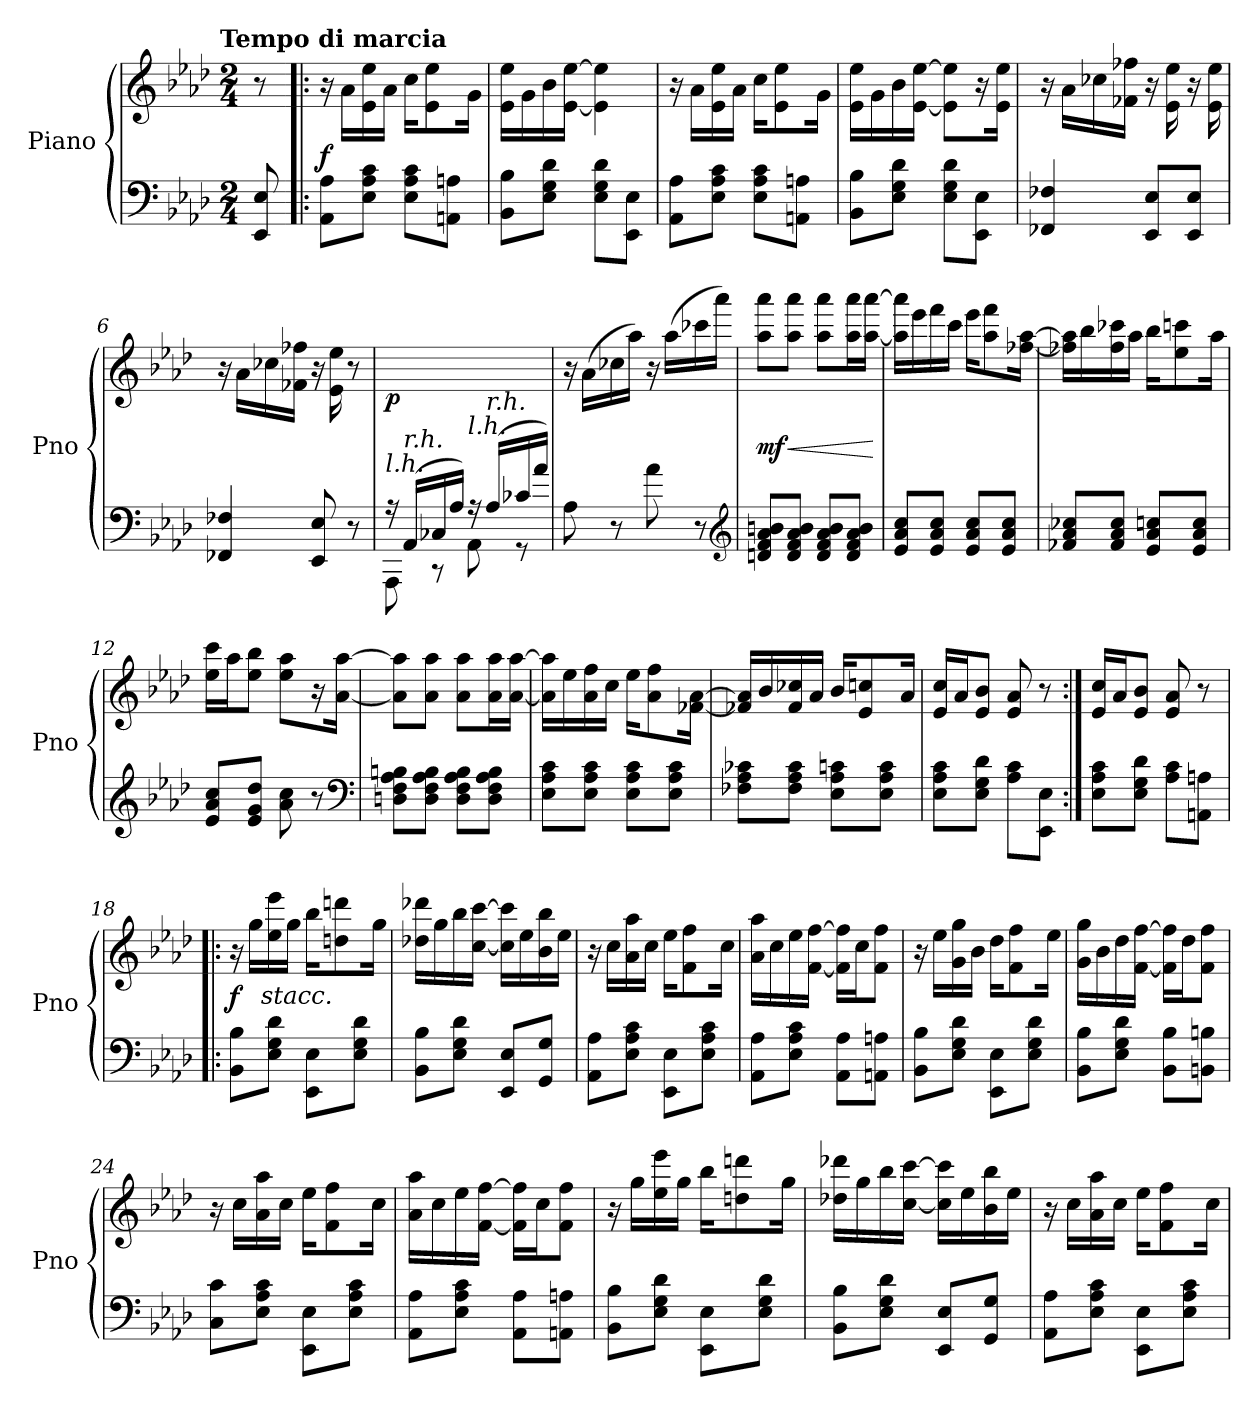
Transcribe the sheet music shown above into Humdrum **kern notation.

**kern	**kern	**dynam
*part1	*part1	*part1
*staff2	*staff1	*staff1/2
*I"Piano	*	*
*I'Pno	*	*
*clefF4	*clefG2	*
*k[b-e-a-d-]	*k[b-e-a-d-]	*
!!LO:TX:omd:t=Tempo di marcia
*M2/4	*M2/4	*
*MM100	*MM100	*
=	=	=
8EE- 8E-	8r	.
=1!|:	=1!|:	=1!|:
8AA- 8A-L	16r	f
.	16a-\LL	.
8E- 8A- 8cJ	16e-\ 16ee-\	.
.	16a-\JJ	.
8E- 8A- 8cL	16cc\KL	.
.	8e-\ 8ee-\	.
8AAn 8AnJ	.	.
.	16g\Jk	.
=2	=2	=2
8BB- 8B-L	16e-\ 16ee-\LL	.
.	16g\	.
8E- 8G 8d-J	16b-\	.
.	[16e-\ [16ee-\JJ	.
8E- 8G 8d-L	4e-]\ 4ee-]\	.
8EE- 8E-J	.	.
=3	=3	=3
8AA- 8A-L	16r	.
.	16a-\LL	.
8E- 8A- 8cJ	16e-\ 16ee-\	.
.	16a-\JJ	.
8E- 8A- 8cL	16cc\KL	.
.	8e-\ 8ee-\	.
8AAn 8AnJ	.	.
.	16g\Jk	.
=4	=4	=4
8BB- 8B-L	16e-\ 16ee-\LL	.
.	16g\	.
8E- 8G 8d-J	16b-\	.
.	[16e-\ [16ee-\JJ	.
8E- 8G 8d-L	8e-]\ 8ee-]\L	.
8EE- 8E-J	16r	.
.	16e-\ 16ee-\Jk	.
=5	=5	=5
4FF-X 4F-X	16r	.
.	16a-LL	.
.	16cc-X	.
.	16f-X 16ff-XJJ	.
8EE- 8E-L	16r	.
.	16e-\ 16ee-\	.
8EE- 8E-J	16r	.
.	16e-\ 16ee-\	.
=6	=6	=6
4FF-X 4F-X	16r	.
.	16a-LL	.
.	16cc-X	.
.	16f-X 16ff-XJJ	.
8EE- 8E-	16r	.
.	16e-\ 16ee-\	.
8r	8r	.
=7	=7	=7
*^	*	*
!LO:TX:a:i:t=l.h.	!	!	!
16r	8AAA-	2ryy	p
!LO:TX:a:i:t=r.h.	!	!	!
(<16AA-LL	.	.	.
16C-X	8rCC	.	.
16A-JJ)	.	.	.
!LO:TX:a:i:t=l.h.	!	!	!
16rA	8AA-	.	.
!LO:TX:a:i:t=r.h.	!	!	!
(<16A-LL	.	.	.
16c-X	8rGG	.	.
16a-JJ)	.	.	.
*v	*v	*	*
=8	=8	=8
8A-	16r	.
.	(16a-LL	.
8r	16cc-X	.
.	16aa-JJ)	.
8a-	16r	.
.	(16aa-LL	.
8r	16ccc-X	.
.	16aaa-JJ)	.
*clefG2	*	*
=9	=9	=9
8dn 8f 8a- 8bnL	8aa- 8aaa-L	mf
8d 8f 8a- 8bJ	8aa- 8aaa-J	<
8d 8f 8a- 8bL	8aa- 8aaa-L	.
8d 8f 8a- 8bJ	16aa- 16aaa-L	.
.	[16aa- [16aaa-JJ	.
.	.	[
=10	=10	=10
8e- 8a- 8ccL	16aa-] 16aaa-]LL	.
.	16eee-	.
8e- 8a- 8ccJ	16fff	.
.	16cccJJ	.
8e- 8a- 8ccL	16eee-KL	.
.	8aa- 8fff	.
8e- 8a- 8ccJ	.	.
.	[16ff-X [16aa-Jk	.
=11	=11	=11
8f-X 8a- 8cc-XL	16ff-X] 16aa-]LL	.
.	16bb-	.
8f- 8a- 8cc-J	16ff- 16ccc-X	.
.	16aa-JJ	.
8e- 8a- 8ccnL	16bb-KL	.
.	8ee- 8cccn	.
8e- 8a- 8ccJ	.	.
.	16aa-Jk	.
=12	=12	=12
8e- 8a- 8ccL	16ee- 16cccLL	.
.	16aa-J	.
8e- 8g 8dd-J	8ee- 8bb-J	.
8a- 8cc	8ee- 8aa-L	.
8r	16r	.
.	[16a- [16aa-Jk	.
*clefF4	*	*
=13	=13	=13
8Dn 8F 8A- 8BnL	8a-] 8aa-]L	.
8D 8F 8A- 8BJ	8a- 8aa-J	.
8D 8F 8A- 8BL	8a- 8aa-L	.
8D 8F 8A- 8BJ	16a- 16aa-L	.
.	[16a- [16aa-JJ	.
=14	=14	=14
8E- 8A- 8cL	16a-] 16aa-]LL	.
.	16ee-	.
8E- 8A- 8cJ	16a- 16ff	.
.	16ccJJ	.
8E- 8A- 8cL	16ee-KL	.
.	8a- 8ff	.
8E- 8A- 8cJ	.	.
.	[16f-X [16a-Jk	.
=15	=15	=15
8F-X 8A- 8c-XL	16f-X] 16a-]LL	.
.	16b-	.
8F- 8A- 8c-J	16f- 16cc-X	.
.	16a-JJ	.
8E- 8A- 8cnL	16b-KL	.
.	8e- 8ccn	.
8E- 8A- 8cJ	.	.
.	16a-Jk	.
=16	=16	=16
8E- 8A- 8cL	16e- 16ccLL	.
.	16a-J	.
8E- 8G 8d-J	8e- 8b-J	.
8A- 8cL	8e- 8a-	.
8EE- 8E-J	8r	.
=17:|!	=17:|!	=17:|!
8E- 8A- 8cL	16e- 16ccLL	.
.	16a-J	.
8E- 8G 8d-J	8e- 8b-J	.
8A- 8cL	8e- 8a-	.
8AAn 8AnJ	8r	.
=18!|:	=18!|:	=18!|:
!	!	!LO:DY:t=%s stacc.
8BB- 8B-L	16r	f
.	16ggLL	.
8E- 8G 8d-J	16ee- 16eee-	.
.	16ggJJ	.
8EE- 8E-L	16bb-KL	.
.	8ddn 8dddn	.
8E- 8G 8d-J	.	.
.	16ggJk	.
=19	=19	=19
8BB- 8B-L	16dd-X 16ddd-XLL	.
.	16gg	.
8E- 8G 8d-J	16bb-	.
.	[16cc [16cccJJ	.
8EE- 8E-L	16cc] 16ccc]LL	.
.	16ee-	.
8GG 8GJ	16b- 16bb-	.
.	16ee-JJ	.
=20	=20	=20
8AA- 8A-L	16r	.
.	16ccLL	.
8E- 8A- 8cJ	16a- 16aa-	.
.	16ccJJ	.
8EE- 8E-L	16ee-KL	.
.	8f 8ff	.
8E- 8A- 8cJ	.	.
.	16ccJk	.
=21	=21	=21
8AA- 8A-L	16a- 16aa-LL	.
.	16cc	.
8E- 8A- 8cJ	16ee-	.
.	[16f [16ffJJ	.
8AA- 8A-L	16f] 16ff]LL	.
.	16ccJ	.
8AAn 8AnJ	8f 8ffJ	.
=22	=22	=22
8BB- 8B-L	16r	.
.	16ee-LL	.
8E- 8G 8d-J	16g 16gg	.
.	16b-JJ	.
8EE- 8E-L	16dd-KL	.
.	8f 8ff	.
8E- 8G 8d-J	.	.
.	16ee-Jk	.
=23	=23	=23
8BB- 8B-L	16g 16ggLL	.
.	16b-	.
8E- 8G 8d-J	16dd-	.
.	[16f [16ffJJ	.
8BB- 8B-L	16f] 16ff]LL	.
.	16dd-J	.
8BBn 8BnJ	8f 8ffJ	.
=24	=24	=24
8C 8cL	16r	.
.	16ccLL	.
8E- 8A- 8cJ	16a- 16aa-	.
.	16ccJJ	.
8EE- 8E-L	16ee-KL	.
.	8f 8ff	.
8E- 8A- 8cJ	.	.
.	16ccJk	.
=25	=25	=25
8AA- 8A-L	16a- 16aa-LL	.
.	16cc	.
8E- 8A- 8cJ	16ee-	.
.	[16f [16ffJJ	.
8AA- 8A-L	16f] 16ff]LL	.
.	16ccJ	.
8AAn 8AnJ	8f 8ffJ	.
=26	=26	=26
8BB- 8B-L	16r	.
.	16ggLL	.
8E- 8G 8d-J	16ee- 16eee-	.
.	16ggJJ	.
8EE- 8E-L	16bb-KL	.
.	8ddn 8dddn	.
8E- 8G 8d-J	.	.
.	16ggJk	.
=27	=27	=27
8BB- 8B-L	16dd-X 16ddd-XLL	.
.	16gg	.
8E- 8G 8d-J	16bb-	.
.	[16cc [16cccJJ	.
8EE- 8E-L	16cc] 16ccc]LL	.
.	16ee-	.
8GG 8GJ	16b- 16bb-	.
.	16ee-JJ	.
=28	=28	=28
8AA- 8A-L	16r	.
.	16ccLL	.
8E- 8A- 8cJ	16a- 16aa-	.
.	16ccJJ	.
8EE- 8E-L	16ee-KL	.
.	8f 8ff	.
8E- 8A- 8cJ	.	.
.	16ccJk	.
=	=	=
*-	*-	*-
